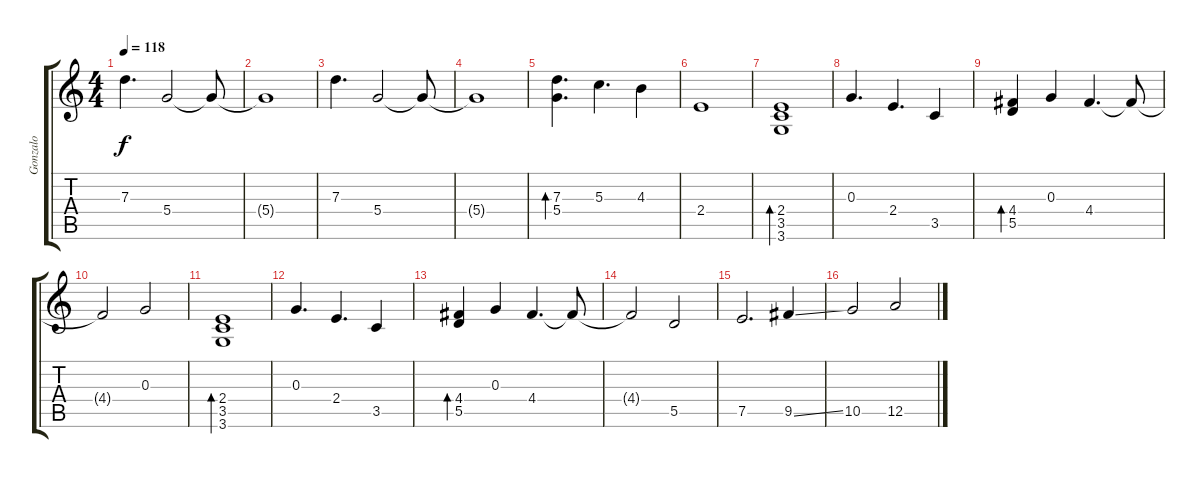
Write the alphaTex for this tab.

\track ("Gonzalo" "Gonzalo") {instrument distortionguitar}
\staff {score tabs}
\tuning (E4 B3 G3 D3 A2 E2) {hide}
\ts (4 4)
\tempo 118
\clef g2
\ks c
7.3.4{d dy f} 5.4.2 5.4{t}.8 |
5.4{t}.1 |
7.3.4{d} 5.4.2 5.4{t}.8 |
5.4{t}.1 |
(7.3 5.4).4{d bd 240} 5.3.4{d} 4.3.4 |
2.4.1 |
(2.4 3.5 3.6).1{bd 480} |
0.3.4{d} 2.4.4{d} 3.5.4 |
(4.4 5.5).4{bd 240} 0.3.4 4.4.4{d} 4.4{t}.8 |
4.4{t}.2 0.3.2 |
(2.4 3.5 3.6).1{bd 480} |
0.3.4{d} 2.4.4{d} 3.5.4 |
(4.4 5.5).4{bd 240} 0.3.4 4.4.4{d} 4.4{t}.8 |
4.4{t}.2 5.5.2 |
7.5.2{d} 9.5{ss}.4 |
10.5.2 12.5.2
